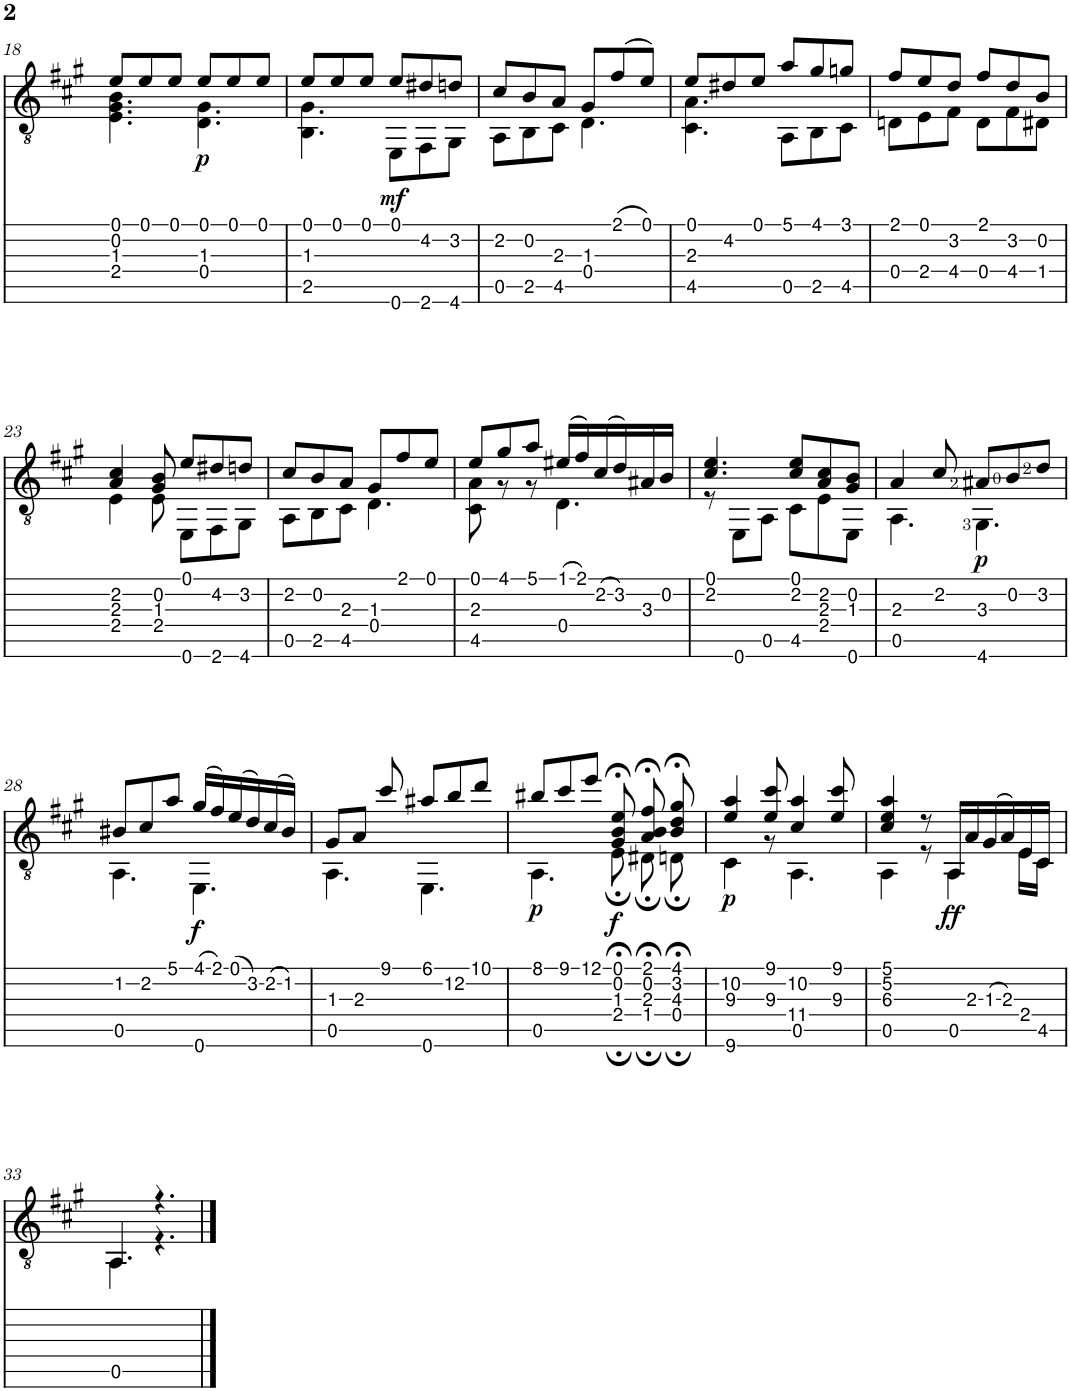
**kern	**kern	**dynam
*part1	*part1	*part1
*staff2	*staff1	*staff1/2
*I"Classical Guitar	*	*
*I'Guit.	*	*
!!LO:PB:g=z
*	*clefGv2	*
*k[f#c#g#]	*k[f#c#g#]	*
*A:	*A:	*
*M6/8	*M6/8	*
=18	=18	=18
*^	*^	*
8eL	4.E 4.G# 4.B	8e/L	4.E\ 4.G#\ 4.B\	.
8e	.	8e/	.	.
8eJ	.	8e/J	.	.
!	!	!	!	!LO:DY:b
8eL	4.D 4.G#	8e/L	4.D\ 4.G#\	p
8e	.	8e/	.	.
8eJ	.	8e/J	.	.
=19	=19	=19	=19	=19
8eL	4.BB 4.G#	8e/L	4.BB\ 4.G#\	.
8e	.	8e/	.	.
8eJ	.	8e/J	.	.
!	!	!	!	!LO:DY:b
8eL	8EEL	8e/L	8EE\L	mf
8d#X	8FF#	8d#X/	8FF#\	.
8dnJ	8GG#J	8dn/J	8GG#\J	.
=20	=20	=20	=20	=20
8c#L	8AAL	8c#/L	8AA\L	.
8B	8BB	8B/	8BB\	.
8AJ	8C#J	8A/J	8C#\J	.
8G#L	4.D	8G#/L	4.D\	.
8f#	.	(>8f#/	.	.
8eJ	.	8e/J)	.	.
=21	=21	=21	=21	=21
8eL	4.C# 4.A	8e/L	4.C#\ 4.A\	.
8d#X	.	8d#X/	.	.
8eJ	.	8e/J	.	.
8aL	8AAL	8a/L	8AA\L	.
8g#	8BB	8g#/	8BB\	.
8gnJ	8C#J	8gn/J	8C#\J	.
=22	=22	=22	=22	=22
8f#L	8DnL	8f#/L	8Dn\L	.
8e	8E	8e/	8E\	.
8dJ	8F#J	8d/J	8F#\J	.
8f#L	8DL	8f#/L	8D\L	.
8d	8F#	8d/	8F#\	.
8BJ	8D#XJ	8B/J	8D#X\J	.
!!LO:LB:g=z	!!
=23	=23	=23	=23	=23
4A 4c#	4E	4A/ 4c#/	4E\	.
8G# 8B	8E	8G#/ 8B/	8E\	.
8eL	8EEL	8e/L	8EE\L	.
8d#X	8FF#	8d#X/	8FF#\	.
8dnJ	8GG#J	8dn/J	8GG#\J	.
=24	=24	=24	=24	=24
8c#L	8AAL	8c#/L	8AA\L	.
8B	8BB	8B/	8BB\	.
8AJ	8C#J	8A/J	8C#\J	.
8G#L	4.D	8G#/L	4.D\	.
8f#	.	8f#/	.	.
8eJ	.	8e/J	.	.
=25	=25	=25	=25	=25
8eL	8C# 8A	8e/L	8C#\ 8A\	.
8g#	8r	8g#/	8r	.
8aJ	8r	8a/J	8r	.
16e#XLL	4.D	(>16e#X/LL	4.D\	.
16f#	.	16f#/)	.	.
16c#	.	(>16c#/	.	.
16d	.	16d/)	.	.
16A#X	.	16A#X/	.	.
16BJJ	.	16B/JJ	.	.
=26	=26	=26	=26	=26
4.c# 4.e	8r	4.c#/ 4.e/	8r	.
.	8EEL	.	8EE\L	.
.	8AAJ	.	8AA\J	.
8c#\ 8e\L	8C#L	8c#/ 8e/L	8C#\L	.
8A\ 8c#\	8E	8A/ 8c#/	8E\	.
8G#\ 8B\J	8EEJ	8G#/ 8B/J	8EE\J	.
=27	=27	=27	=27	=27
4A	4.AA	4A/	4.AA\	.
8c#	.	8c#/	.	.
!	!	!	!	!LO:DY:b
8A#XL	4.GG#	8A#X/L	4.GG#\	p
8B	.	8B/	.	.
8dJ	.	8d/J	.	.
!!LO:LB:g=z	!!
=28	=28	=28	=28	=28
8B#XL	4.AA	8B#X/L	4.AA\	.
8c#	.	8c#/	.	.
8aJ	.	8a/J	.	.
!	!	!	!	!LO:DY:b
16g#LL	4.EE	(>16g#/LL	4.EE\	f
16f#	.	16f#/)	.	.
16e	.	(>16e/	.	.
16d	.	16d/)	.	.
16c#	.	(>16c#/	.	.
16B#JJ	.	16B#/JJ)	.	.
=29	=29	=29	=29	=29
8G#L	4.AA	8G#/L	4.AA\	.
8A	.	8A/J	.	.
8cc#J	.	8cc#/	.	.
8a#L	4.EE	8a#X/L	4.EE\	.
8b	.	8b/	.	.
8ddJ	.	8dd/J	.	.
=30	=30	=30	=30	=30
!	!	!	!	!LO:DY:b
8b#XL	4.AA	8b#X/L	4.AA\	p
8cc#	.	8cc#/	.	.
8eeJ	.	8ee/J	.	.
!	!	!	!	!LO:DY:b
8G#;<\ 8B;<\ 8e;<\L	8E;L	8G#/;< 8B/;< 8e/;<	8E;\	f
8A;<\ 8B;<\ 8f#;<\	8D#X;	8A/;< 8B/;< 8f#/;<	8D#X;\	.
8B;<\ 8d;<\ 8g#;<\J	8Dn;J	8B/;< 8d/;< 8g#/;<	8Dn;\	.
=31	=31	=31	=31	=31
!	!	!	!	!LO:DY:b
4e 4a	4C#	4e/ 4a/	4C#\	p
8e 8cc#	8r	8e/ 8cc#/	8r	.
4c# 4a	4.AA	4c#/ 4a/	4.AA\	.
8e 8cc#	.	8e/ 8cc#/	.	.
=32	=32	=32	=32	=32
4c# 4e 4a	4AA	4c#/ 4e/ 4a/	4AA\	.
8r	8r	8r	8r	.
!	!	!	!	!LO:DY:b
16AALL	4AA	16AA/LL	4AA\	ff
16A	.	16A/	.	.
16G#	.	(>16G#/	.	.
16A	.	16A/)	.	.
16E	16ELL	16E/	16E\LL	.
16C#JJ	16C#JJ	16C#/JJ	16C#\JJ	.
!!LO:LB:g=z	!!
=33	=33	=33	=33	=33
4.AA	4.AA	4.AA/	4.AA\	.
4.r	4.r	4.r	4.r	.
*v	*v	*	*	*
*	*v	*v	*
==	==	==
*-	*-	*-
